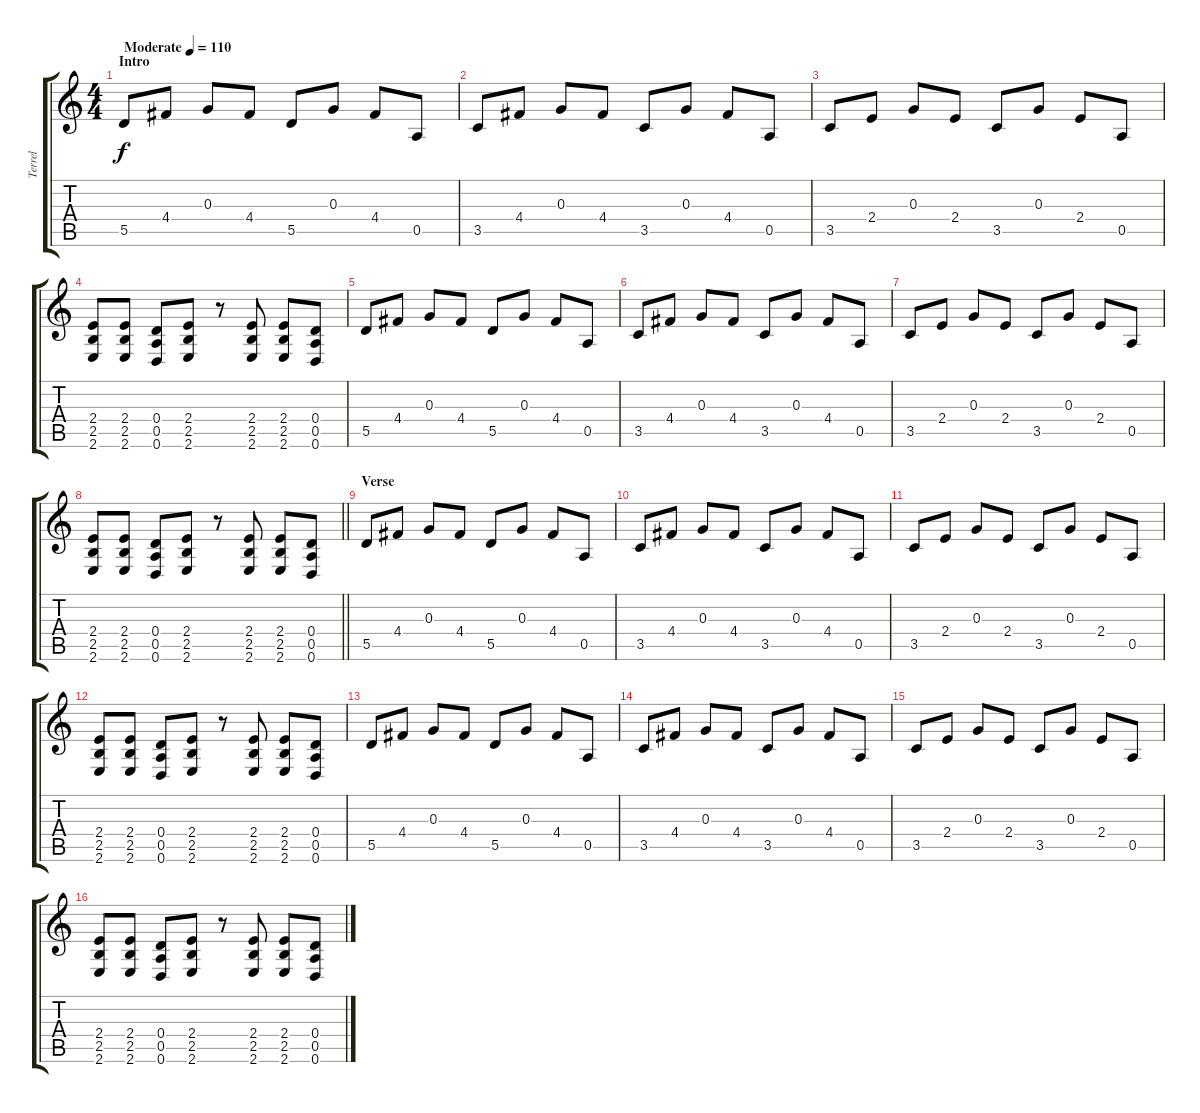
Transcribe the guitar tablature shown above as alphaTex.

\track ("Terrel" "Terrel") {instrument distortionguitar}
\staff {score tabs}
\tuning (E4 B3 G3 D3 A2 D2) {hide}
\ts (4 4)
\section ("" "Intro")
\tempo (110 "Moderate")
\clef g2
\ks c
5.5.8{dy f instrument distortionguitar} 4.4.8 0.3.8 4.4.8 5.5.8 0.3.8 4.4.8 0.5.8 |
3.5.8 4.4.8 0.3.8 4.4.8 3.5.8 0.3.8 4.4.8 0.5.8 |
3.5.8 2.4.8 0.3.8 2.4.8 3.5.8 0.3.8 2.4.8 0.5.8 |
(2.4 2.5 2.6).8 (2.4 2.5 2.6).8 (0.4 0.5 0.6).8 (2.4 2.5 2.6).8 r.8 (2.4 2.5 2.6).8 (2.4 2.5 2.6).8 (0.4 0.5 0.6).8 |
5.5.8 4.4.8 0.3.8 4.4.8 5.5.8 0.3.8 4.4.8 0.5.8 |
3.5.8 4.4.8 0.3.8 4.4.8 3.5.8 0.3.8 4.4.8 0.5.8 |
3.5.8 2.4.8 0.3.8 2.4.8 3.5.8 0.3.8 2.4.8 0.5.8 |
\barLineRight lightlight
(2.4 2.5 2.6).8 (2.4 2.5 2.6).8 (0.4 0.5 0.6).8 (2.4 2.5 2.6).8 r.8 (2.4 2.5 2.6).8 (2.4 2.5 2.6).8 (0.4 0.5 0.6).8 |
\section ("" "Verse")
5.5.8 4.4.8 0.3.8 4.4.8 5.5.8 0.3.8 4.4.8 0.5.8 |
3.5.8 4.4.8 0.3.8 4.4.8 3.5.8 0.3.8 4.4.8 0.5.8 |
3.5.8 2.4.8 0.3.8 2.4.8 3.5.8 0.3.8 2.4.8 0.5.8 |
(2.4 2.5 2.6).8 (2.4 2.5 2.6).8 (0.4 0.5 0.6).8 (2.4 2.5 2.6).8 r.8 (2.4 2.5 2.6).8 (2.4 2.5 2.6).8 (0.4 0.5 0.6).8 |
5.5.8 4.4.8 0.3.8 4.4.8 5.5.8 0.3.8 4.4.8 0.5.8 |
3.5.8 4.4.8 0.3.8 4.4.8 3.5.8 0.3.8 4.4.8 0.5.8 |
3.5.8 2.4.8 0.3.8 2.4.8 3.5.8 0.3.8 2.4.8 0.5.8 |
(2.4 2.5 2.6).8 (2.4 2.5 2.6).8 (0.4 0.5 0.6).8 (2.4 2.5 2.6).8 r.8 (2.4 2.5 2.6).8 (2.4 2.5 2.6).8 (0.4 0.5 0.6).8
